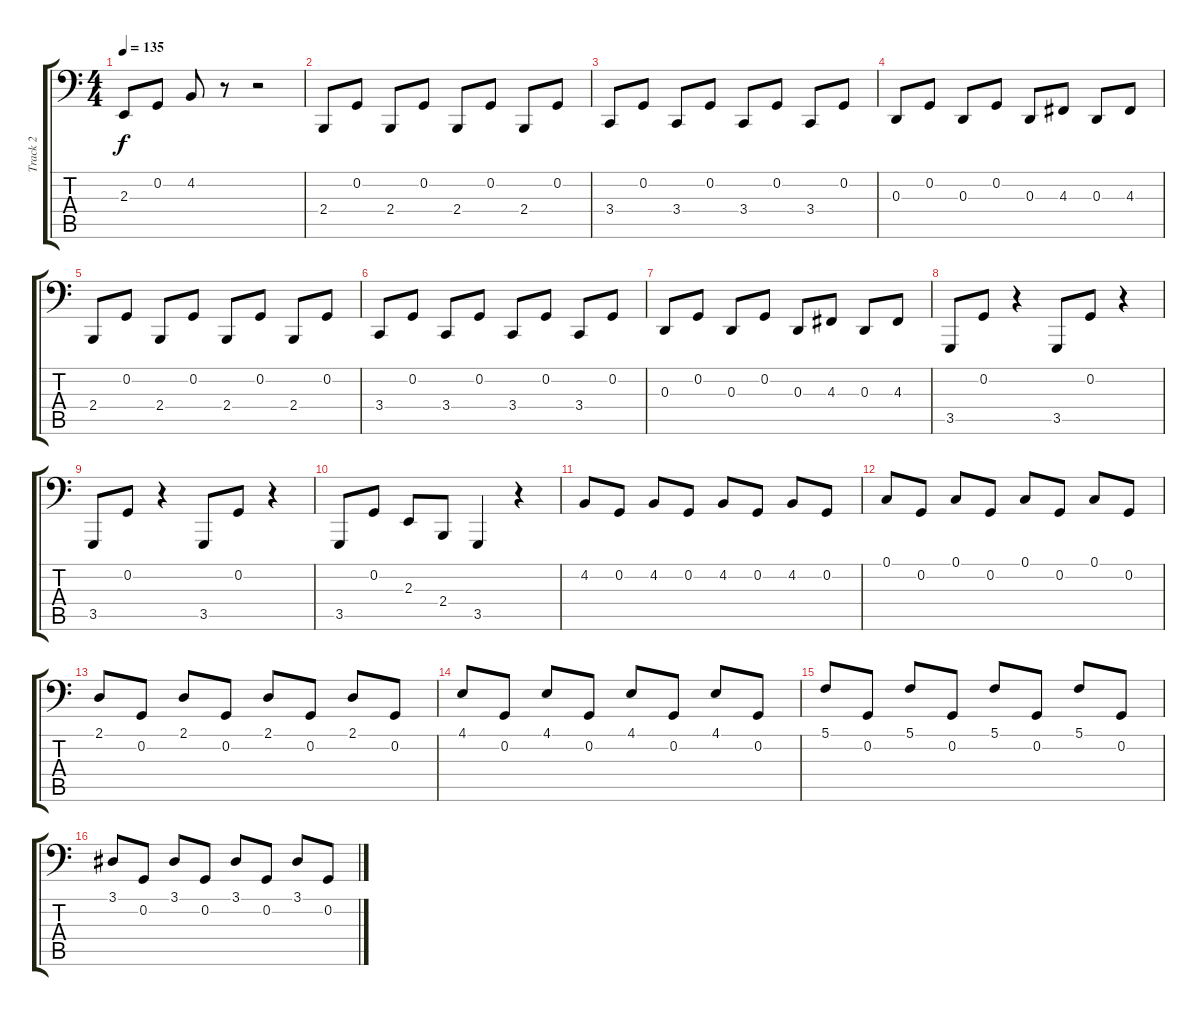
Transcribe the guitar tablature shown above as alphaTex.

\track ("Track 2" "Track 2") {instrument acousticgrandpiano}
\staff {score tabs}
\tuning (C3 G2 D2 A1 E1 B0) {hide}
\ts (4 4)
\tempo 135
\clef f4
\ks c
2.3.8{dy f} 0.2.8 4.2.8 r.8 r.2 |
2.4.8 0.2.8 2.4.8 0.2.8 2.4.8 0.2.8 2.4.8 0.2.8 |
3.4.8 0.2.8 3.4.8 0.2.8 3.4.8 0.2.8 3.4.8 0.2.8 |
0.3.8 0.2.8 0.3.8 0.2.8 0.3.8 4.3.8 0.3.8 4.3.8 |
2.4.8 0.2.8 2.4.8 0.2.8 2.4.8 0.2.8 2.4.8 0.2.8 |
3.4.8 0.2.8 3.4.8 0.2.8 3.4.8 0.2.8 3.4.8 0.2.8 |
0.3.8 0.2.8 0.3.8 0.2.8 0.3.8 4.3.8 0.3.8 4.3.8 |
3.5.8 0.2.8 r.4 3.5.8 0.2.8 r.4 |
3.5.8 0.2.8 r.4 3.5.8 0.2.8 r.4 |
3.5.8 0.2.8 2.3.8 2.4.8 3.5.4 r.4 |
4.2.8 0.2.8 4.2.8 0.2.8 4.2.8 0.2.8 4.2.8 0.2.8 |
0.1.8 0.2.8 0.1.8 0.2.8 0.1.8 0.2.8 0.1.8 0.2.8 |
2.1.8 0.2.8 2.1.8 0.2.8 2.1.8 0.2.8 2.1.8 0.2.8 |
4.1.8 0.2.8 4.1.8 0.2.8 4.1.8 0.2.8 4.1.8 0.2.8 |
5.1.8 0.2.8 5.1.8 0.2.8 5.1.8 0.2.8 5.1.8 0.2.8 |
3.1.8 0.2.8 3.1.8 0.2.8 3.1.8 0.2.8 3.1.8 0.2.8
